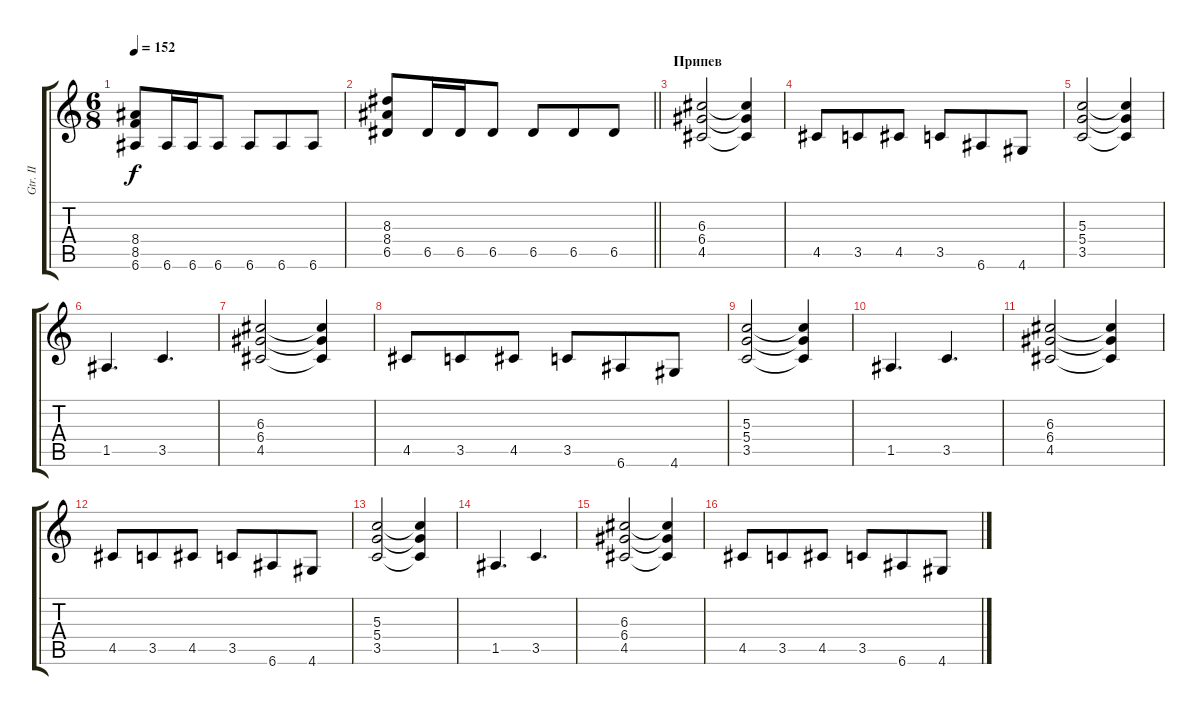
\track ("Gtr. II" "Gtr. II") {instrument distortionguitar}
\staff {score tabs}
\tuning (E4 B3 G3 D3 A2 E2) {hide}
\ts (6 8)
\tempo 152
\clef g2
\ks c
(8.4 8.5 6.6).8{dy f} 6.6.16 6.6.16 6.6.8 6.6.8 6.6.8 6.6.8 |
\barLineRight lightlight
(8.3 8.4 6.5).8 6.5.16 6.5.16 6.5.8 6.5.8 6.5.8 6.5.8 |
\section ("" "Припев")
(6.3 6.4 4.5).2 (6.3{t} 6.4{t} 4.5{t}).4 |
4.5.8 3.5.8 4.5.8 3.5.8 6.6.8 4.6.8 |
(5.3 5.4 3.5).2 (5.3{t} 5.4{t} 3.5{t}).4 |
1.5.4{d} 3.5.4{d} |
(6.3 6.4 4.5).2 (6.3{t} 6.4{t} 4.5{t}).4 |
4.5.8 3.5.8 4.5.8 3.5.8 6.6.8 4.6.8 |
(5.3 5.4 3.5).2 (5.3{t} 5.4{t} 3.5{t}).4 |
1.5.4{d} 3.5.4{d} |
(6.3 6.4 4.5).2 (6.3{t} 6.4{t} 4.5{t}).4 |
4.5.8 3.5.8 4.5.8 3.5.8 6.6.8 4.6.8 |
(5.3 5.4 3.5).2 (5.3{t} 5.4{t} 3.5{t}).4 |
1.5.4{d} 3.5.4{d} |
(6.3 6.4 4.5).2 (6.3{t} 6.4{t} 4.5{t}).4 |
4.5.8 3.5.8 4.5.8 3.5.8 6.6.8 4.6.8
